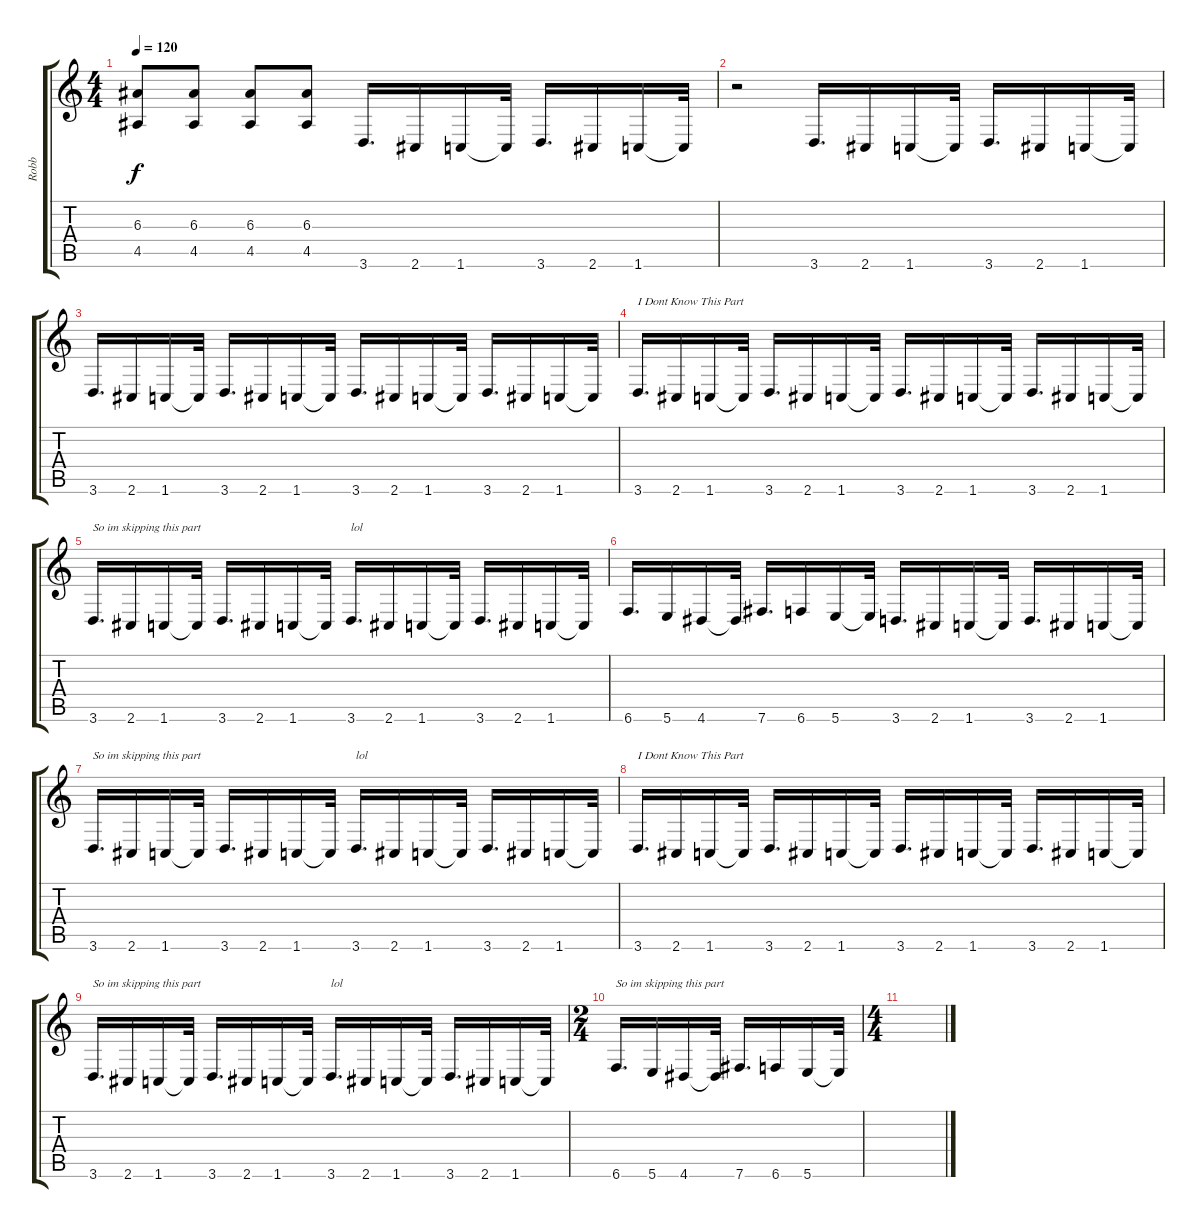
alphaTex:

\track ("Robb " "Robb ") {instrument distortionguitar}
\staff {score tabs}
\tuning (Db4 Ab3 E3 B2 Gb2 B1) {hide}
\ts (4 4)
\tempo 120
\clef g2
\ks c
(6.3 4.5).8{dy f} (6.3 4.5).8 (6.3 4.5).8 (6.3 4.5).8 3.6.16{d} 2.6.16 1.6.16 1.6{t}.32 3.6.16{d} 2.6.16 1.6.16 1.6{t}.32 |
r.2 3.6.16{d} 2.6.16 1.6.16 1.6{t}.32 3.6.16{d} 2.6.16 1.6.16 1.6{t}.32 |
3.6.16{d} 2.6.16 1.6.16 1.6{t}.32 3.6.16{d} 2.6.16 1.6.16 1.6{t}.32 3.6.16{d} 2.6.16 1.6.16 1.6{t}.32 3.6.16{d} 2.6.16 1.6.16 1.6{t}.32 |
3.6.16{d txt "I Dont Know This Part"} 2.6.16 1.6.16 1.6{t}.32 3.6.16{d} 2.6.16 1.6.16 1.6{t}.32 3.6.16{d} 2.6.16 1.6.16 1.6{t}.32 3.6.16{d} 2.6.16 1.6.16 1.6{t}.32 |
3.6.16{d txt "So im skipping this part"} 2.6.16 1.6.16 1.6{t}.32 3.6.16{d} 2.6.16 1.6.16 1.6{t}.32 3.6.16{d txt "lol"} 2.6.16 1.6.16 1.6{t}.32 3.6.16{d} 2.6.16 1.6.16 1.6{t}.32 |
6.6.16{d} 5.6.16 4.6.16 4.6{t}.32 7.6.16{d} 6.6.16 5.6.16 5.6{t}.32 3.6.16{d} 2.6.16 1.6.16 1.6{t}.32 3.6.16{d} 2.6.16 1.6.16 1.6{t}.32 |
3.6.16{d txt "So im skipping this part"} 2.6.16 1.6.16 1.6{t}.32 3.6.16{d} 2.6.16 1.6.16 1.6{t}.32 3.6.16{d txt "lol"} 2.6.16 1.6.16 1.6{t}.32 3.6.16{d} 2.6.16 1.6.16 1.6{t}.32 |
3.6.16{d txt "I Dont Know This Part"} 2.6.16 1.6.16 1.6{t}.32 3.6.16{d} 2.6.16 1.6.16 1.6{t}.32 3.6.16{d} 2.6.16 1.6.16 1.6{t}.32 3.6.16{d} 2.6.16 1.6.16 1.6{t}.32 |
3.6.16{d txt "So im skipping this part"} 2.6.16 1.6.16 1.6{t}.32 3.6.16{d} 2.6.16 1.6.16 1.6{t}.32 3.6.16{d txt "lol"} 2.6.16 1.6.16 1.6{t}.32 3.6.16{d} 2.6.16 1.6.16 1.6{t}.32 |
\ts (2 4)
6.6.16{d txt "So im skipping this part"} 5.6.16 4.6.16 4.6{t}.32 7.6.16{d} 6.6.16 5.6.16 5.6{t}.32 |
\ts (4 4)
